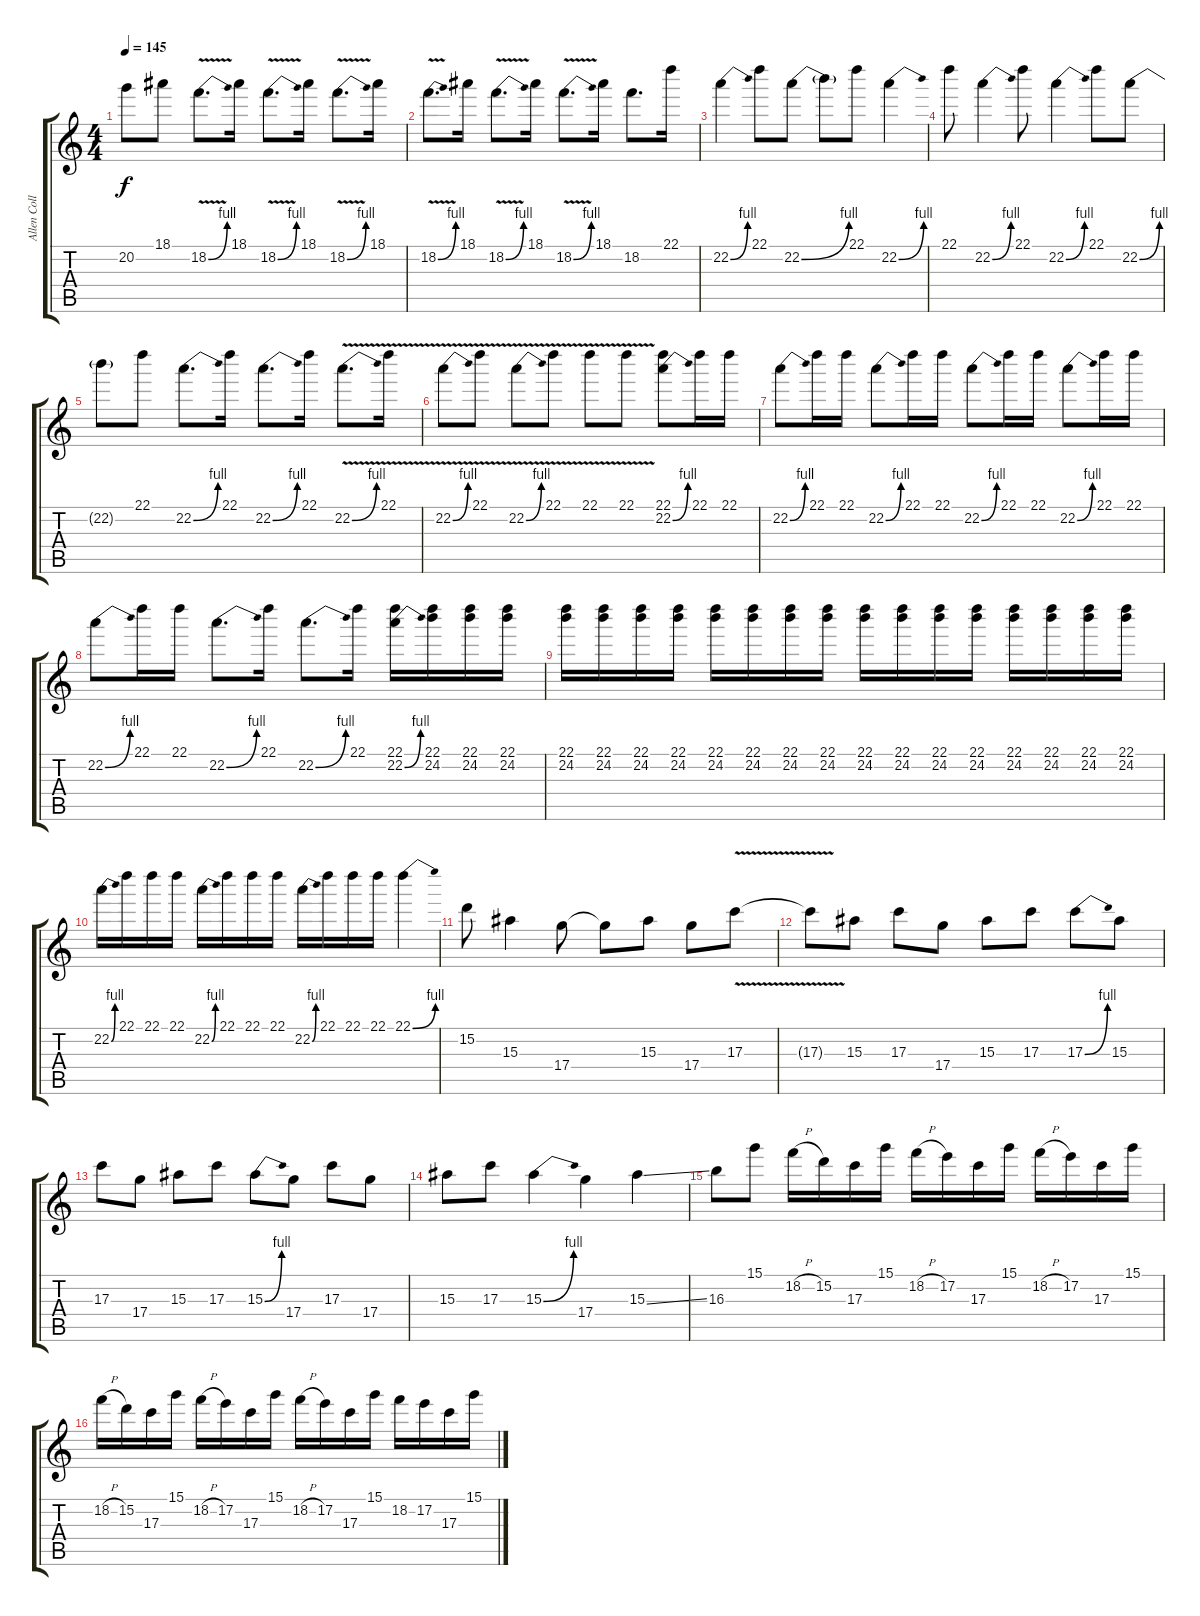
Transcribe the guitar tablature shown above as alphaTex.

\track ("Allen Collins (Clean/Solo Guitar)" "Allen Coll") {instrument overdrivenguitar}
\staff {score tabs}
\tuning (E4 B3 G3 D3 A2 E2) {hide}
\ts (4 4)
\tempo 145
\clef g2
\ks c
20.2.8{dy f} 18.1.8 18.2{be (bend 0 0 60 4) v}.8{d} 18.1.16 18.2{be (bend 0 0 60 4) v}.8{d} 18.1.16 18.2{be (bend 0 0 60 4) v}.8{d} 18.1.16 |
18.2{be (bend 0 0 60 4) v}.8{d} 18.1.16 18.2{be (bend 0 0 60 4) v}.8{d} 18.1.16 18.2{be (bend 0 0 60 4) v}.8{d} 18.1.16 18.2.8{d} 22.1.16 |
22.2{be (bend 0 0 60 4)}.4 22.1.8 22.2{be (bend 0 0 60 4)}.8 22.2{t}.8 22.1.8 22.2{be (bend 0 0 60 4)}.4 |
22.1.8 22.2{be (bend 0 0 60 4)}.4 22.1.8 22.2{be (bend 0 0 60 4)}.4 22.1.8 22.2{be (bend 0 0 60 4)}.8 |
22.2{t}.8 22.1.8 22.2{be (bend 0 0 60 4)}.8{d} 22.1.16 22.2{be (bend 0 0 60 4)}.8{d} 22.1.16 22.2{be (bend 0 0 60 4) v}.8{d} 22.1{v}.16 |
22.2{be (bend 0 0 60 4) v}.8 22.1{v}.8 22.2{be (bend 0 0 60 4) v}.8 22.1{v}.8 22.1{v}.8 22.1{v}.8 (22.1 22.2{be (bend 0 0 60 4)}).8 22.1.16 22.1.16 |
22.2{be (bend 0 0 60 4)}.8 22.1.16 22.1.16 22.2{be (bend 0 0 60 4)}.8 22.1.16 22.1.16 22.2{be (bend 0 0 60 4)}.8 22.1.16 22.1.16 22.2{be (bend 0 0 60 4)}.8 22.1.16 22.1.16 |
22.2{be (bend 0 0 60 4)}.8 22.1.16 22.1.16 22.2{be (bend 0 0 60 4)}.8{d} 22.1.16 22.2{be (bend 0 0 60 4)}.8{d} 22.1.16 (22.1 22.2{be (bend 0 0 60 4)}).16 (22.1 24.2).16 (22.1 24.2).16 (22.1 24.2).16 |
(22.1 24.2).16 (22.1 24.2).16 (22.1 24.2).16 (22.1 24.2).16 (22.1 24.2).16 (22.1 24.2).16 (22.1 24.2).16 (22.1 24.2).16 (22.1 24.2).16 (22.1 24.2).16 (22.1 24.2).16 (22.1 24.2).16 (22.1 24.2).16 (22.1 24.2).16 (22.1 24.2).16 (22.1 24.2).16 |
22.2{be (bend 0 0 60 4)}.16 22.1.16 22.1.16 22.1.16 22.2{be (bend 0 0 60 4)}.16 22.1.16 22.1.16 22.1.16 22.2{be (bend 0 0 60 4)}.16 22.1.16 22.1.16 22.1.16 22.1{be (bend 0 0 60 4)}.4 |
15.2.8 15.3.4 17.4.8 17.4{t}.8 15.3.8 17.4.8 17.3{v}.8 |
17.3{t}.8 15.3.8 17.3.8 17.4.8 15.3.8 17.3.8 17.3{be (bend 0 0 60 4)}.8 15.3.8 |
17.3.8 17.4.8 15.3.8 17.3.8 15.3{be (bend 0 0 60 4)}.8 17.4.8 17.3.8 17.4.8 |
15.3.8 17.3.8 15.3{be (bend 0 0 60 4)}.4 17.4.4 15.3{ss}.4 |
16.3.8 15.1.8 18.2{h}.16 15.2.16 17.3.16 15.1.16 18.2{h}.16 17.2.16 17.3.16 15.1.16 18.2{h}.16 17.2.16 17.3.16 15.1.16 |
18.2{h}.16 15.2.16 17.3.16 15.1.16 18.2{h}.16 17.2.16 17.3.16 15.1.16 18.2{h}.16 17.2.16 17.3.16 15.1.16 18.2.16 17.2.16 17.3.16 15.1.16
